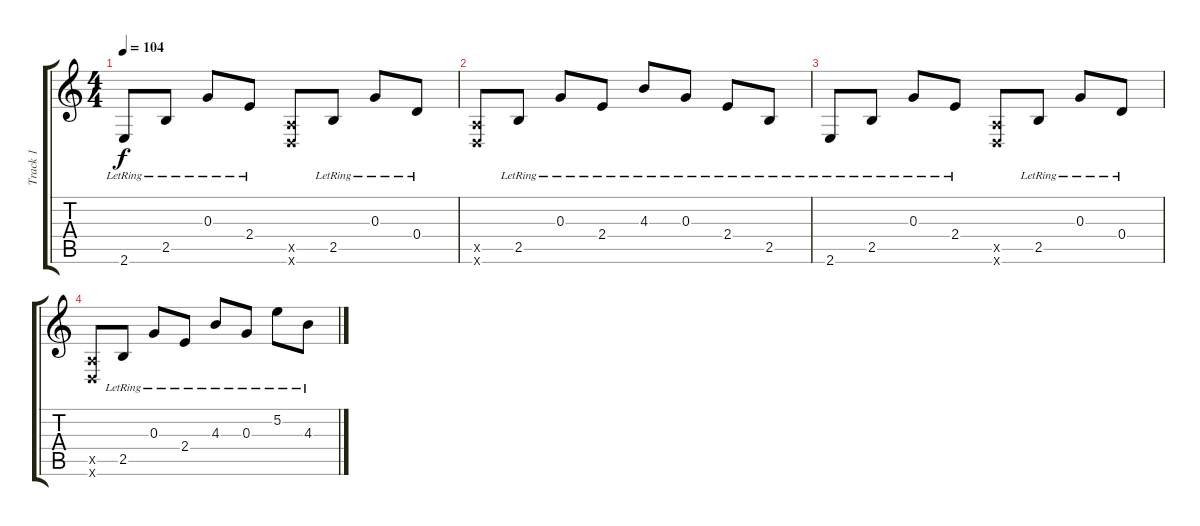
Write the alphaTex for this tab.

\track ("Track 1" "Track 1") {instrument electricguitarjazz}
\staff {score tabs}
\tuning (E4 B3 G3 D3 A2 D2) {hide}
\ts (4 4)
\tempo 104
\clef g2
\ks c
2.6{lr}.8{dy f} 2.5{lr}.8 0.3{lr}.8 2.4{lr}.8 (0.5{x} 0.6{x}).8 2.5{lr}.8 0.3{lr}.8 0.4{lr}.8 |
(0.5{x} 0.6{x}).8 2.5{lr}.8 0.3{lr}.8 2.4{lr}.8 4.3{lr}.8 0.3{lr}.8 2.4{lr}.8 2.5{lr}.8 |
2.6{lr}.8 2.5{lr}.8 0.3{lr}.8 2.4{lr}.8 (0.5{x} 0.6{x}).8 2.5{lr}.8 0.3{lr}.8 0.4{lr}.8 |
(0.5{x} 0.6{x}).8 2.5{lr}.8 0.3{lr}.8 2.4{lr}.8 4.3{lr}.8 0.3{lr}.8 5.2{lr}.8 4.3{lr}.8
